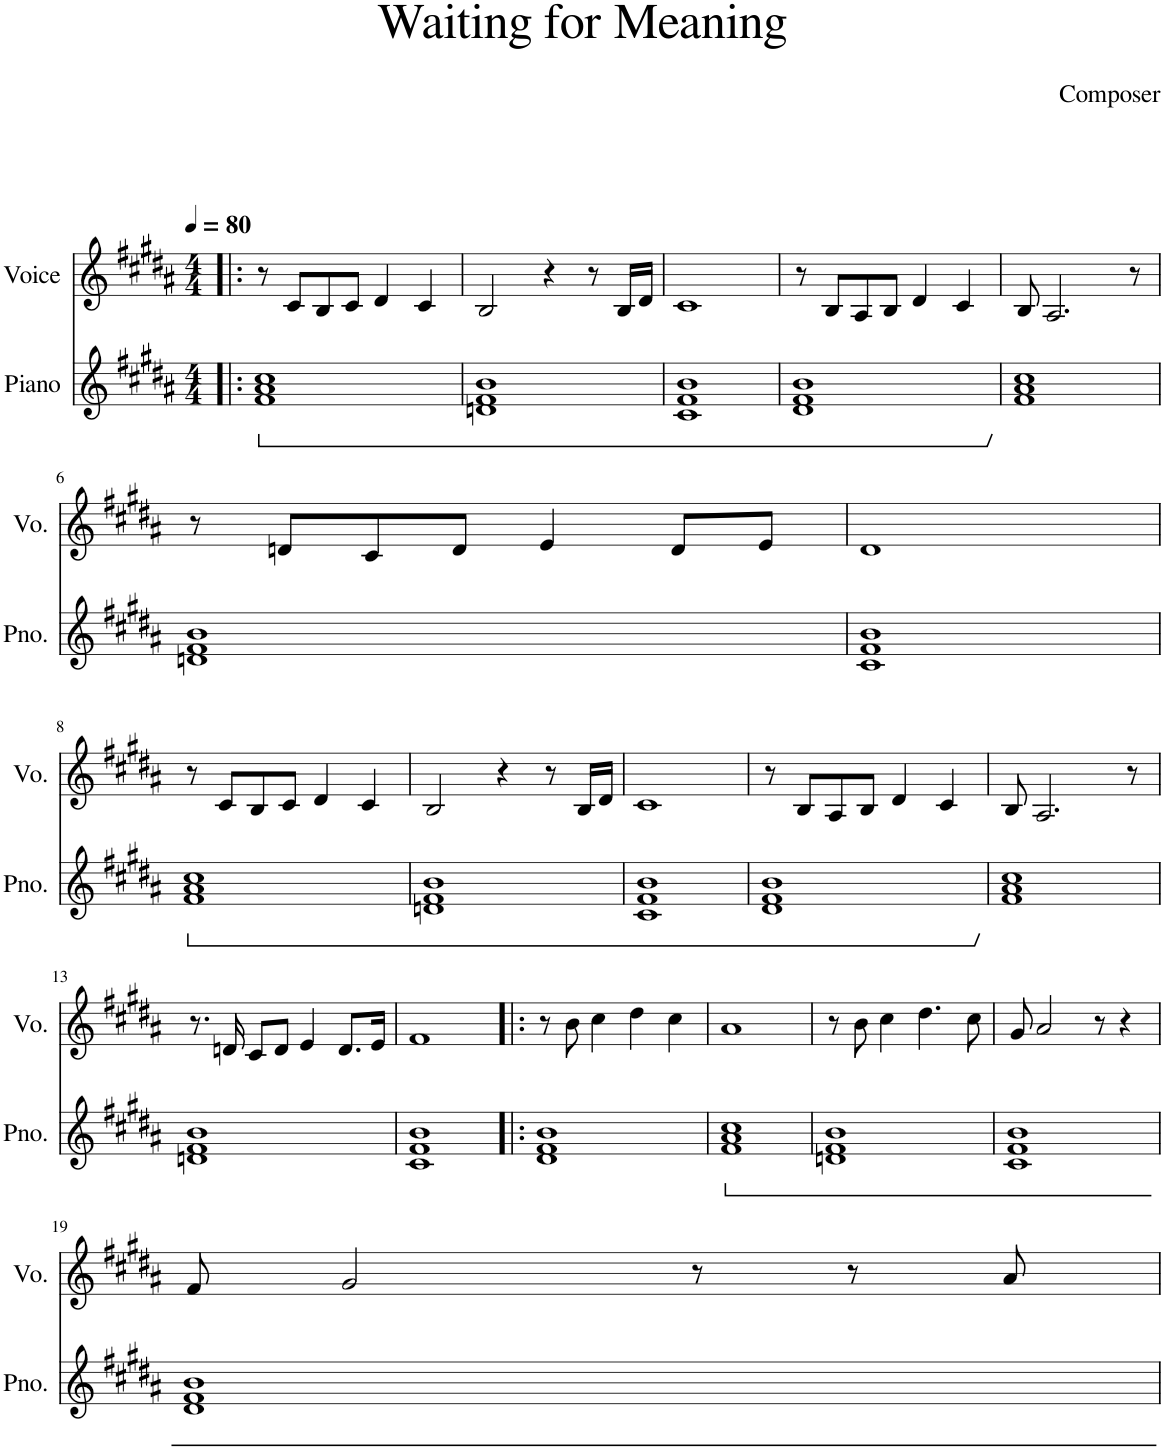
**kern	**kern
*part2	*part1
*staff2	*staff1
*I"Piano	*I"Voice
*I'Pno.	*I'Vo.
*clefG2	*clefG2
*k[f#c#g#d#a#]	*k[f#c#g#d#a#]
*M4/4	*M4/4
*MM80	*MM80
=1!|:	=1!|:
1f# 1a# 1cc#	8r
.	8c#/L
.	8B/
.	8c#/J
.	4d#/
.	4c#/
=2	=2
1dn 1f# 1b	2B/
.	4r
.	8r
.	16B/LL
.	16d#/JJ
=3	=3
1c# 1f# 1b	1c#
=4	=4
1d# 1f# 1b	8r
.	8B/L
.	8A#/
.	8B/J
.	4d#/
.	4c#/
=5	=5
1f# 1a# 1cc#	8B/
.	2.A#/
.	8r
!!LO:LB:g=z
=6	=6
1dn 1f# 1b	8r
.	8dn/L
.	8c#/
.	8d/J
.	4e/
.	8d/L
.	8e/J
=7	=7
1c# 1f# 1b	1d#
!!LO:LB:g=z
=8	=8
1f# 1a# 1cc#	8r
.	8c#/L
.	8B/
.	8c#/J
.	4d#/
.	4c#/
=9	=9
1dn 1f# 1b	2B/
.	4r
.	8r
.	16B/LL
.	16d#/JJ
=10	=10
1c# 1f# 1b	1c#
=11	=11
1d# 1f# 1b	8r
.	8B/L
.	8A#/
.	8B/J
.	4d#/
.	4c#/
=12	=12
1f# 1a# 1cc#	8B/
.	2.A#/
.	8r
!!LO:LB:g=z
=13	=13
1dn 1f# 1b	8.r
.	16dn/
.	8c#/L
.	8d/J
.	4e/
.	8.d/L
.	16e/Jk
=14	=14
1c# 1f# 1b	1f#
=15!|:	=15!|:
1d# 1f# 1b	8r
.	8b\
.	4cc#\
.	4dd#\
.	4cc#\
=16	=16
1f# 1a# 1cc#	1a#
=17	=17
1dn 1f# 1b	8r
.	8b\
.	4cc#\
.	4.dd#\
.	8cc#\
=18	=18
1c# 1f# 1b	8g#/
.	2a#/
.	8r
.	4r
!!LO:LB:g=z
=19	=19
1d# 1f# 1b	8f#/
.	2g#/
.	8r
.	8r
.	8a#/
=	=
*-	*-
